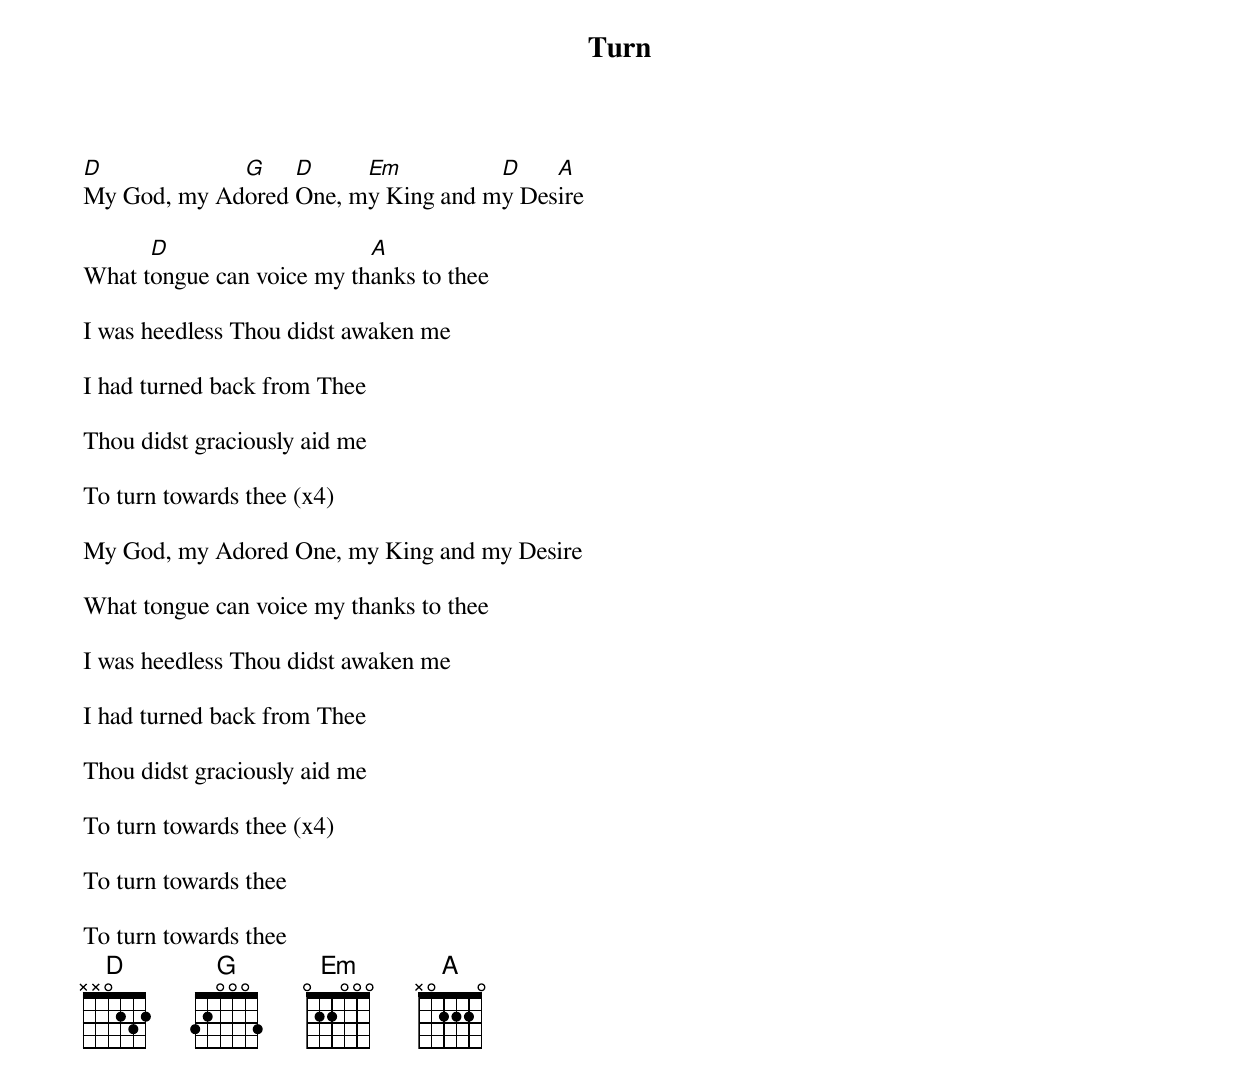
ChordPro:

{title: Turn}
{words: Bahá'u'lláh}
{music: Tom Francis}
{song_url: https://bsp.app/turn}

[D]My God, my Ad[G]ored [D]One, m[Em]y King and m[D]y Des[A]ire

What t[D]ongue can voice my th[A]anks to thee

I was heedless Thou didst awaken me

I had turned back from Thee

Thou didst graciously aid me

To turn towards thee (x4)

My God, my Adored One, my King and my Desire

What tongue can voice my thanks to thee

I was heedless Thou didst awaken me

I had turned back from Thee

Thou didst graciously aid me

To turn towards thee (x4)

To turn towards thee

To turn towards thee
